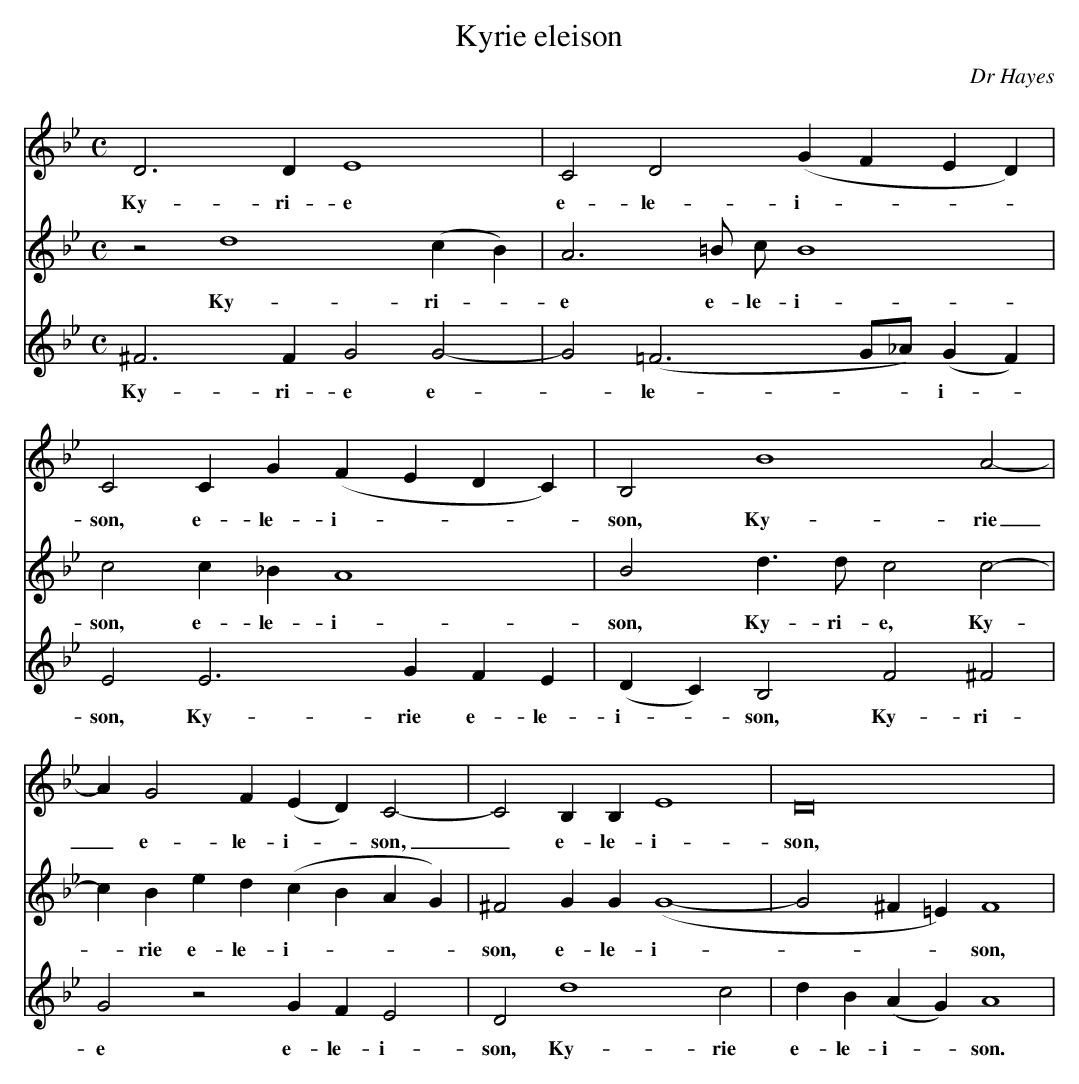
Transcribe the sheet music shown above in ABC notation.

X:1
T:Kyrie eleison
C:Dr Hayes
M:C
L:1/4
K:Gm
V:1
D3DE4|C2D2(GFED)|C2CG(FEDC)|B,2B4A2-|AG2F(ED)C2-|C2B,B,E4|D8|
w:Ky-ri-e e-le-i----son, e-le-i----son, Ky-rie_ e-le-i--son,_ e-le-i-son,
V:2
z2d4(cB)|A3=B/ c/B4|c2c_BA4|B2d>dc2c2-|cBed(cBAG)|^F2GG(G4-|G2^F=E)F4|
w:Ky-ri--e e-le-i-son, e-le-i-son, Ky-ri-e, Ky--rie e-le-i----son, e-le-i----son,
V:3
^F3FG2G2-|G2(=F3G/_A/)(GF)|E2E3GFE|(DC)B,2F2^F2|G2z2GFE2|D2d4c2|dB(AG)A4|
w:Ky-ri-e e--le---i--son, Ky-rie e-le-i--son, Ky-ri-e e-le-i-son, Ky-rie e-le-i--son.
